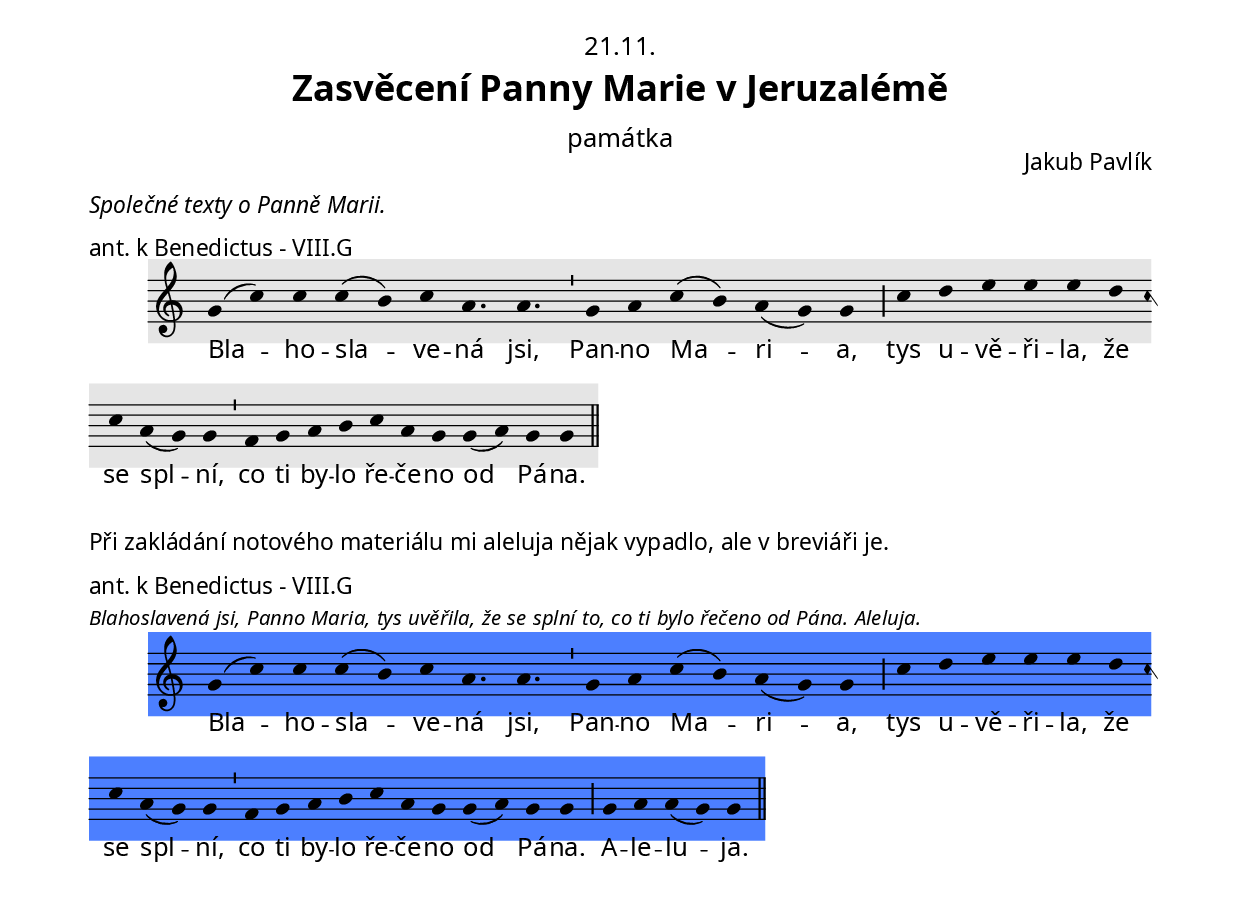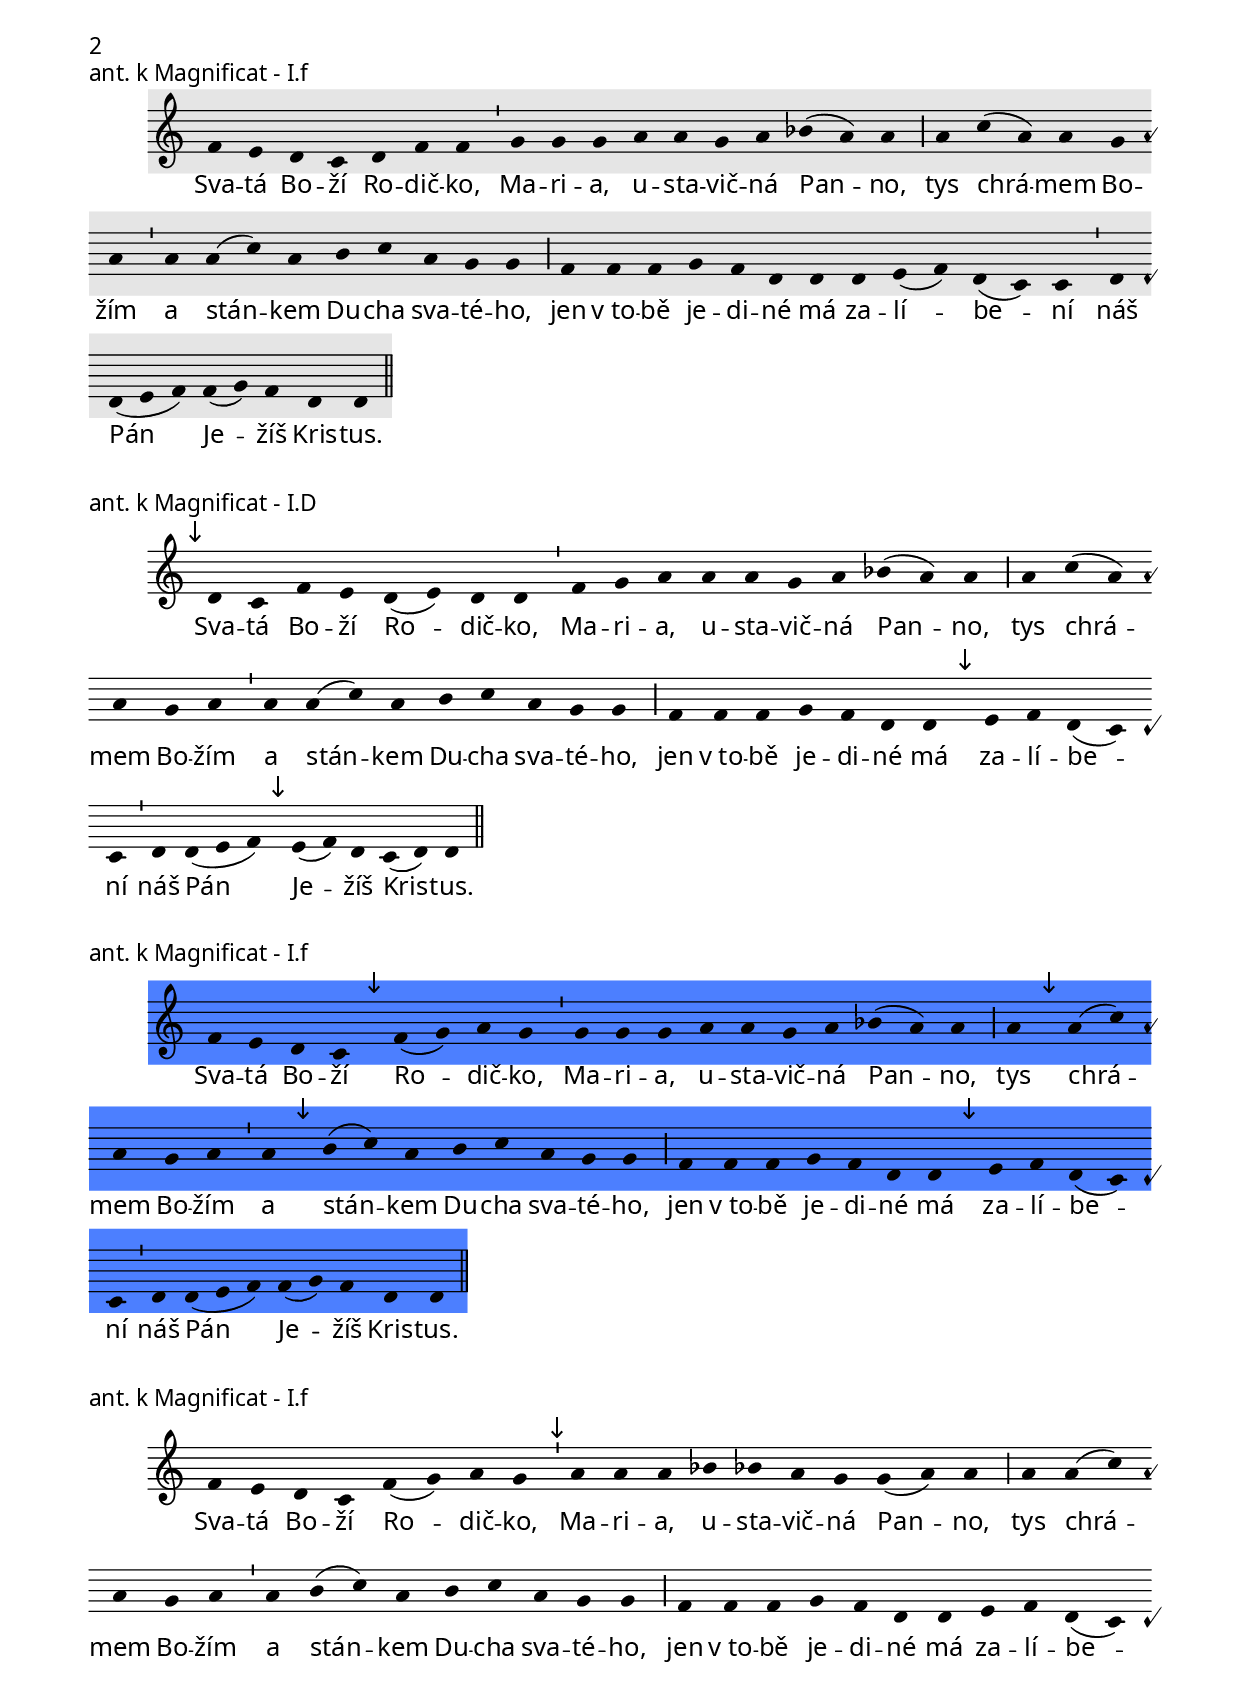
\version "2.17.5"

\include "../spolecne.ly"

\header {
  title = \markup\titleSvatek
            "Zasvěcení Panny Marie v Jeruzalémě"
            "památka"
            21.11.
  composer = "Jakub Pavlík"
}

\markup\communia #'(#:maria)

\score {
  \relative c'' {
    \zvyraznovacSedy
    \choralniRezim
    g4( c) c c( b) c a4. a \barMin g4 a c( b) a( g) g \barMaior
    c d e e e d c a( g) g \barMin f g a b c a g g( a) g g \barFinalis
  }
  \addlyrics {
    Bla -- ho -- sla -- ve -- ná jsi, Pan -- no Ma -- ri -- a,
    tys u -- vě -- ři -- la, že se spl -- ní,
    co ti by -- lo ře -- če -- no od Pá -- na.
  }
  \header {
    quid = "ant. k Benedictus"
    modus = "VIII"
    differentia = "G"
    psalmus = ""
    fial = "commune/commune_maria.ly#2ne-amag?-aleluja"
    id = "aben"
    piece = \markup {\sestavTitulekBezZalmu}
  }
}

\markup\justify{
  Při zakládání notového materiálu mi aleluja nějak vypadlo,
  ale v breviáři je.
}

\score {
  \relative c'' {
    \zvyraznovacModry
    \choralniRezim
    g4( c) c c( b) c a4. a \barMin g4 a c( b) a( g) g \barMaior
    c d e e e d c a( g) g \barMin f g a b c a g g( a) g g \barMaior
    g a a( g) g \barFinalis
  }
  \addlyrics {
    Bla -- ho -- sla -- ve -- ná jsi, Pan -- no Ma -- ri -- a,
    tys u -- vě -- ři -- la, že se spl -- ní,
    co ti by -- lo ře -- če -- no od Pá -- na.
    A -- le -- lu -- ja.
  }
  \header {
    textus_approbatus = "Blahoslavená jsi, Panno Maria,
    tys uvěřila, že se splní to, co ti bylo řečeno od Pána. Aleluja."
    quid = "ant. k Benedictus"
    modus = "VIII"
    differentia = "G"
    psalmus = ""
    fial = "commune/commune_maria.ly#2ne-amag"
    id = "aben"
    piece = \markup {\sestavTitulekBezZalmu}
  }
}

\pageBreak

\score {
  \relative c' {
    \zvyraznovacSedy
    \choralniRezim
    f4 e d c d f f \barMin
    g g g a a g a bes( a) a \barMaior
    a c( a) a g a \barMin
    a a( c) a b c a g g \barMaior
    f f f g f d d d e( f) d( c) c \barMin
    d d( e f) f( g) f d d \barFinalis
  }
  \addlyrics {
    Sva -- tá Bo -- ží Ro -- dič -- ko,
    Ma -- ri -- a, u -- sta -- vič -- ná Pan -- no,
    tys chrá -- mem Bo -- žím
    a stán -- kem Du -- cha sva -- té -- ho,
    jen v_to -- bě je -- di -- né má za -- lí -- be -- ní
    náš Pán Je -- žíš Kris -- tus.
  }
  \header {
    quid = "ant. k Magnificat"
    modus = "I"
    differentia = "f"
    psalmus = ""
    id = "amag"
    piece = \markup {\sestavTitulekBezZalmu}
  }
}

\score {
  \relative c' {
    \choralniRezim
    \mark\sipka d4 c f e d( e) d d \barMin
    f g a a a g a bes( a) a \barMaior
    a c( a) a g a \barMin
    a a( c) a b c a g g \barMaior
    f f f g f d d \mark\sipka e f d( c) c \barMin
    d d( e f) \mark\sipka e( f) d c( d) d \barFinalis
  }
  \addlyrics {
    Sva -- tá Bo -- ží Ro -- dič -- ko,
    Ma -- ri -- a, u -- sta -- vič -- ná Pan -- no,
    tys chrá -- mem Bo -- žím
    a stán -- kem Du -- cha sva -- té -- ho,
    jen v_to -- bě je -- di -- né má za -- lí -- be -- ní
    náš Pán Je -- žíš Kris -- tus.
  }
  \header {
    quid = "ant. k Magnificat"
    modus = "I"
    differentia = "D"
    psalmus = ""
    id = "amag"
    piece = \markup {\sestavTitulekBezZalmu}
  }
}

\score {
  \relative c' {
    \zvyraznovacModry
    \choralniRezim
    f4 e d c \mark\sipka f( g) a g \barMin
    g g g a a g a bes( a) a \barMaior
    a \mark\sipka a( c) a g a \barMin
    a \mark\sipka b( c) a b c a g g \barMaior
    f f f g f d d \mark\sipka e f d( c) c \barMin
    d d( e f) f( g) f d d \barFinalis
  }
  \addlyrics {
    Sva -- tá Bo -- ží Ro -- dič -- ko,
    Ma -- ri -- a, u -- sta -- vič -- ná Pan -- no,
    tys chrá -- mem Bo -- žím
    a stán -- kem Du -- cha sva -- té -- ho,
    jen v_to -- bě je -- di -- né má za -- lí -- be -- ní
    náš Pán Je -- žíš Kris -- tus.
  }
  \header {
    quid = "ant. k Magnificat"
    modus = "I"
    differentia = "f"
    psalmus = ""
    id = "amag"
    piece = \markup {\sestavTitulekBezZalmu}
  }
}

\score {
  \relative c' {
    \choralniRezim
    f4 e d c f( g) a g \barMin
    \mark\sipka a a a bes bes a g g( a) a \barMaior
    a a( c) a g a \barMin
    a b( c) a b c a g g \barMaior
    f f f g f d d e f d( c) c \barMin
    d d( e f) f( g) f d d \barFinalis
  }
  \addlyrics {
    Sva -- tá Bo -- ží Ro -- dič -- ko,
    Ma -- ri -- a, u -- sta -- vič -- ná Pan -- no,
    tys chrá -- mem Bo -- žím
    a stán -- kem Du -- cha sva -- té -- ho,
    jen v_to -- bě je -- di -- né má za -- lí -- be -- ní
    náš Pán Je -- žíš Kris -- tus.
  }
  \header {
    quid = "ant. k Magnificat"
    modus = "I"
    differentia = "f"
    psalmus = ""
    id = "amag"
    piece = \markup {\sestavTitulekBezZalmu}
  }
}
